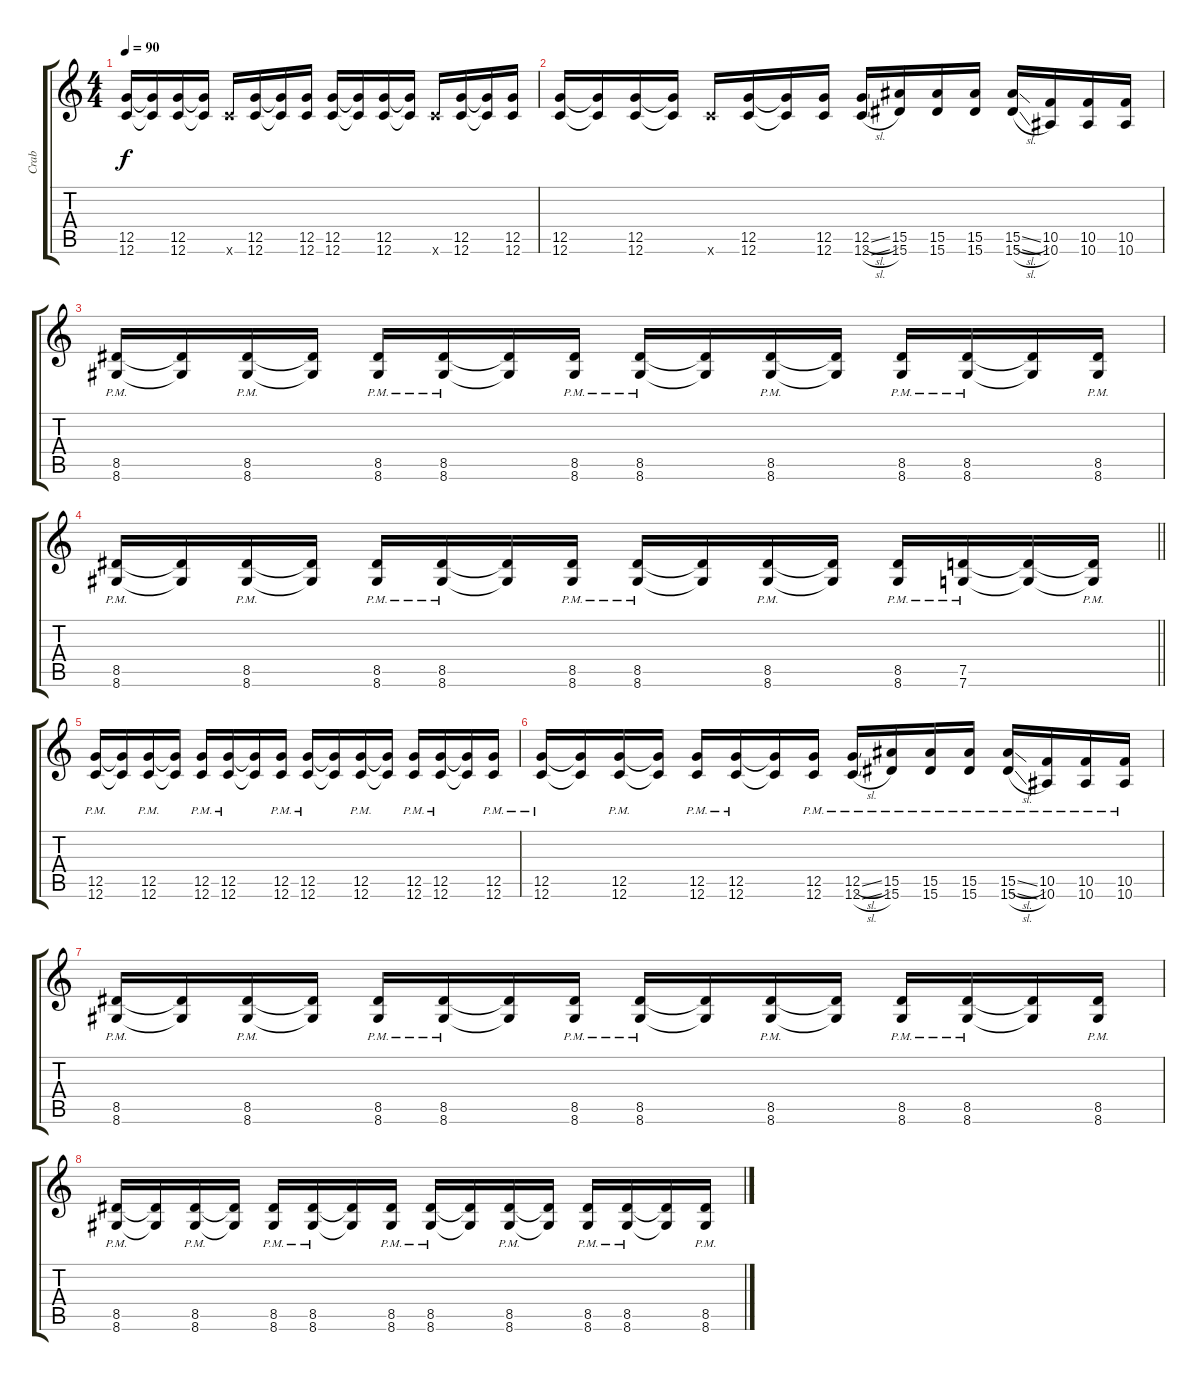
\track ("Crab" "Crab") {instrument distortionguitar}
\staff {score tabs}
\tuning (D4 A3 F3 C3 G2 C2) {hide}
\ts (4 4)
\tempo 90
\clef g2
\ks c
(12.5 12.6).16{dy f} (12.5{t} 12.6{t}).16 (12.5 12.6).16 (12.5{t} 12.6{t}).16 12.6{x}.16 (12.5 12.6).16 (12.5{t} 12.6{t}).16 (12.5 12.6).16 (12.5 12.6).16 (12.5{t} 12.6{t}).16 (12.5 12.6).16 (12.5{t} 12.6{t}).16 12.6{x}.16 (12.5 12.6).16 (12.5{t} 12.6{t}).16 (12.5 12.6).16 |
(12.5 12.6).16 (12.5{t} 12.6{t}).16 (12.5 12.6).16 (12.5{t} 12.6{t}).16 12.6{x}.16 (12.5 12.6).16 (12.5{t} 12.6{t}).16 (12.5 12.6).16 (12.5{sl} 12.6{sl}).16 (15.5 15.6).16 (15.5 15.6).16 (15.5 15.6).16 (15.5{sl} 15.6{sl}).16 (10.5 10.6).16 (10.5 10.6).16 (10.5 10.6).16 |
(8.5{pm} 8.6{pm}).16 (8.5{t} 8.6{t}).16 (8.5{pm} 8.6{pm}).16 (8.5{t} 8.6{t}).16 (8.5{pm} 8.6{pm}).16 (8.5{pm} 8.6{pm}).16 (8.5{t} 8.6{t}).16 (8.5{pm} 8.6{pm}).16 (8.5{pm} 8.6{pm}).16 (8.5{t} 8.6{t}).16 (8.5{pm} 8.6{pm}).16 (8.5{t} 8.6{t}).16 (8.5{pm} 8.6{pm}).16 (8.5{pm} 8.6{pm}).16 (8.5{t} 8.6{t}).16 (8.5{pm} 8.6{pm}).16 |
\barLineRight lightlight
(8.5{pm} 8.6{pm}).16 (8.5{t} 8.6{t}).16 (8.5{pm} 8.6{pm}).16 (8.5{t} 8.6{t}).16 (8.5{pm} 8.6{pm}).16 (8.5{pm} 8.6{pm}).16 (8.5{t} 8.6{t}).16 (8.5{pm} 8.6{pm}).16 (8.5{pm} 8.6{pm}).16 (8.5{t} 8.6{t}).16 (8.5{pm} 8.6{pm}).16 (8.5{t} 8.6{t}).16 (8.5{pm} 8.6{pm}).16 (7.5{pm} 7.6{pm}).16 (7.5{t} 7.6{t}).16 (7.5{pm t} 7.6{pm t}).16 |
(12.5{pm} 12.6{pm}).16 (12.5{t} 12.6{t}).16 (12.5{pm} 12.6{pm}).16 (12.5{t} 12.6{t}).16 (12.5{pm} 12.6{pm}).16 (12.5{pm} 12.6{pm}).16 (12.5{t} 12.6{t}).16 (12.5{pm} 12.6{pm}).16 (12.5{pm} 12.6{pm}).16 (12.5{t} 12.6{t}).16 (12.5{pm} 12.6{pm}).16 (12.5{t} 12.6{t}).16 (12.5{pm} 12.6{pm}).16 (12.5{pm} 12.6{pm}).16 (12.5{t} 12.6{t}).16 (12.5{pm} 12.6{pm}).16 |
(12.5{pm} 12.6{pm}).16 (12.5{t} 12.6{t}).16 (12.5{pm} 12.6{pm}).16 (12.5{t} 12.6{t}).16 (12.5{pm} 12.6{pm}).16 (12.5{pm} 12.6{pm}).16 (12.5{t} 12.6{t}).16 (12.5{pm} 12.6{pm}).16 (12.5{sl pm} 12.6{sl pm}).16 (15.5{pm} 15.6{pm}).16 (15.5{pm} 15.6{pm}).16 (15.5{pm} 15.6{pm}).16 (15.5{sl pm} 15.6{sl pm}).16 (10.5{pm} 10.6{pm}).16 (10.5{pm} 10.6{pm}).16 (10.5{pm} 10.6{pm}).16 |
(8.5{pm} 8.6{pm}).16 (8.5{t} 8.6{t}).16 (8.5{pm} 8.6{pm}).16 (8.5{t} 8.6{t}).16 (8.5{pm} 8.6{pm}).16 (8.5{pm} 8.6{pm}).16 (8.5{t} 8.6{t}).16 (8.5{pm} 8.6{pm}).16 (8.5{pm} 8.6{pm}).16 (8.5{t} 8.6{t}).16 (8.5{pm} 8.6{pm}).16 (8.5{t} 8.6{t}).16 (8.5{pm} 8.6{pm}).16 (8.5{pm} 8.6{pm}).16 (8.5{t} 8.6{t}).16 (8.5{pm} 8.6{pm}).16 |
(8.5{pm} 8.6{pm}).16 (8.5{t} 8.6{t}).16 (8.5{pm} 8.6{pm}).16 (8.5{t} 8.6{t}).16 (8.5{pm} 8.6{pm}).16 (8.5{pm} 8.6{pm}).16 (8.5{t} 8.6{t}).16 (8.5{pm} 8.6{pm}).16 (8.5{pm} 8.6{pm}).16 (8.5{t} 8.6{t}).16 (8.5{pm} 8.6{pm}).16 (8.5{t} 8.6{t}).16 (8.5{pm} 8.6{pm}).16 (8.5{pm} 8.6{pm}).16 (8.5{t} 8.6{t}).16 (8.5{pm} 8.6{pm}).16
